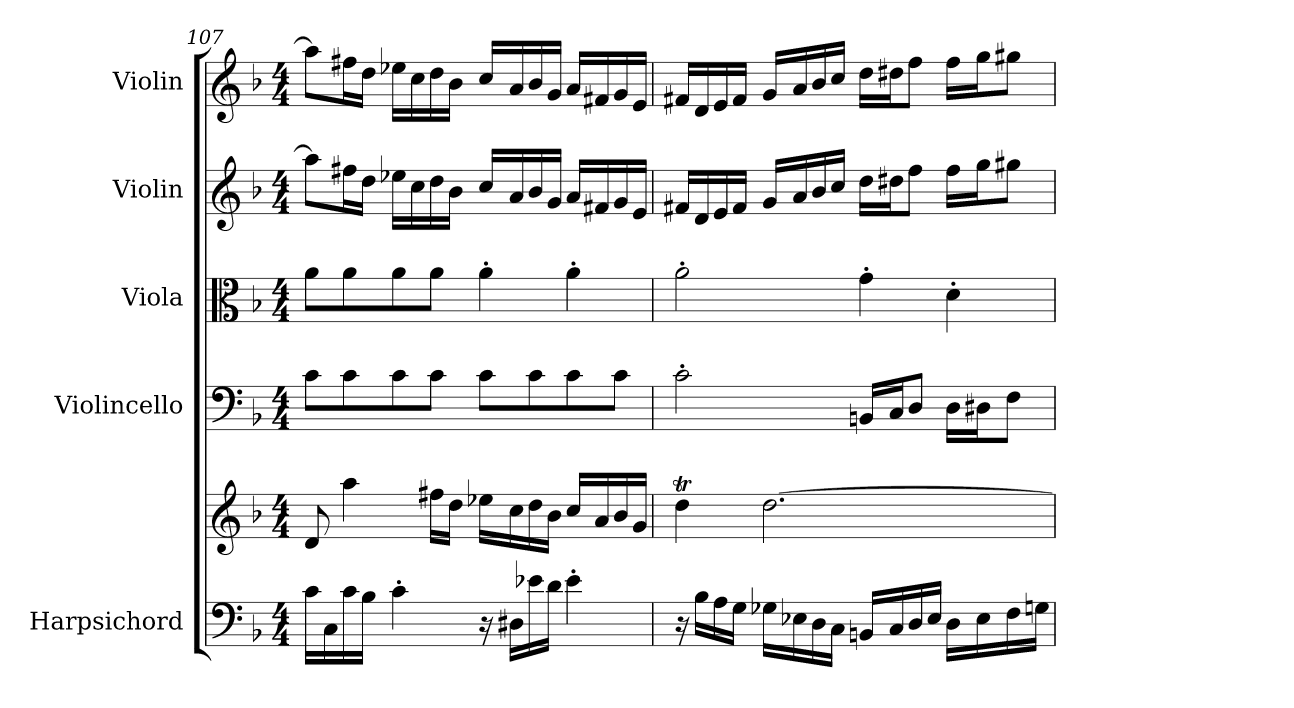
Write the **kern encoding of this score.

**kern	**kern	**kern	**kern	**kern	**kern
*part5	*part5	*part4	*part3	*part2	*part1
*staff6	*staff5	*staff4	*staff3	*staff2	*staff1
*I"Harpsichord	*	*I"Violincello	*I"Viola	*I"Violin	*I"Violin
*I'Hpschd	*	*I'Vc	*I'Vla	*I'Vln	*I'Vln
!!LO:PB:g=z
*clefF4	*clefG2	*clefF4	*clefC3	*clefG2	*clefG2
*k[b-]	*k[b-]	*k[b-]	*k[b-]	*k[b-]	*k[b-]
*M4/4	*M4/4	*M4/4	*M4/4	*M4/4	*M4/4
=107	=107	=107	=107	=107	=107
16c\LL	8d/	8c\L	8a\L	8aa\L]	8aa\L]
16C\	.	.	.	.	.
16c\	4aa\	8c\	8a\	16ff#X\L	16ff#X\L
16B-\JJ	.	.	.	16dd\JJ	16dd\JJ
4c'\	.	8c\	8a\	16ee-X\LL	16ee-X\LL
.	.	.	.	16cc\	16cc\
.	16ff#X\LL	8c\J	8a\J	16dd\	16dd\
.	16dd\JJ	.	.	16b-\JJ	16b-\JJ
16r	16ee-X\LL	8c\L	4a'\	16cc/LL	16cc/LL
16D#X\LL	16cc\	.	.	16a/	16a/
16e-X\	16dd\	8c\	.	16b-/	16b-/
16d\JJ	16b-\JJ	.	.	16g/JJ	16g/JJ
4e-'\	16cc/LL	8c\	4a'\	16a/LL	16a/LL
.	16a/	.	.	16f#X/	16f#X/
.	16b-/	8c\J	.	16g/	16g/
.	16g/JJ	.	.	16e/JJ	16e/JJ
=108	=108	=108	=108	=108	=108
16r	4ddT\	2c'\	2a'\	16f#X/LL	16f#X/LL
16B-\LL	.	.	.	16d/	16d/
16A\	.	.	.	16e/	16e/
16G\JJ	.	.	.	16f#/JJ	16f#/JJ
16G-X\LL	[2.dd\	.	.	16g/LL	16g/LL
16E-X\	.	.	.	16a/	16a/
16D\	.	.	.	16b-/	16b-/
16C\JJ	.	.	.	16cc/JJ	16cc/JJ
16BBn/LL	.	16BBn/LL	4g'\	16dd\LL	16dd\LL
16C/	.	16C/J	.	16dd#X\J	16dd#X\J
16D/	.	8D/J	.	8ff\J	8ff\J
16E-/JJ	.	.	.	.	.
16D\LL	.	16D\LL	4d'\	16ff\LL	16ff\LL
16E-\	.	16D#X\J	.	16gg\J	16gg\J
16F\	.	8F\J	.	8gg#X\J	8gg#X\J
16Gn\JJ	.	.	.	.	.
=	=	=	=	=	=
*-	*-	*-	*-	*-	*-
